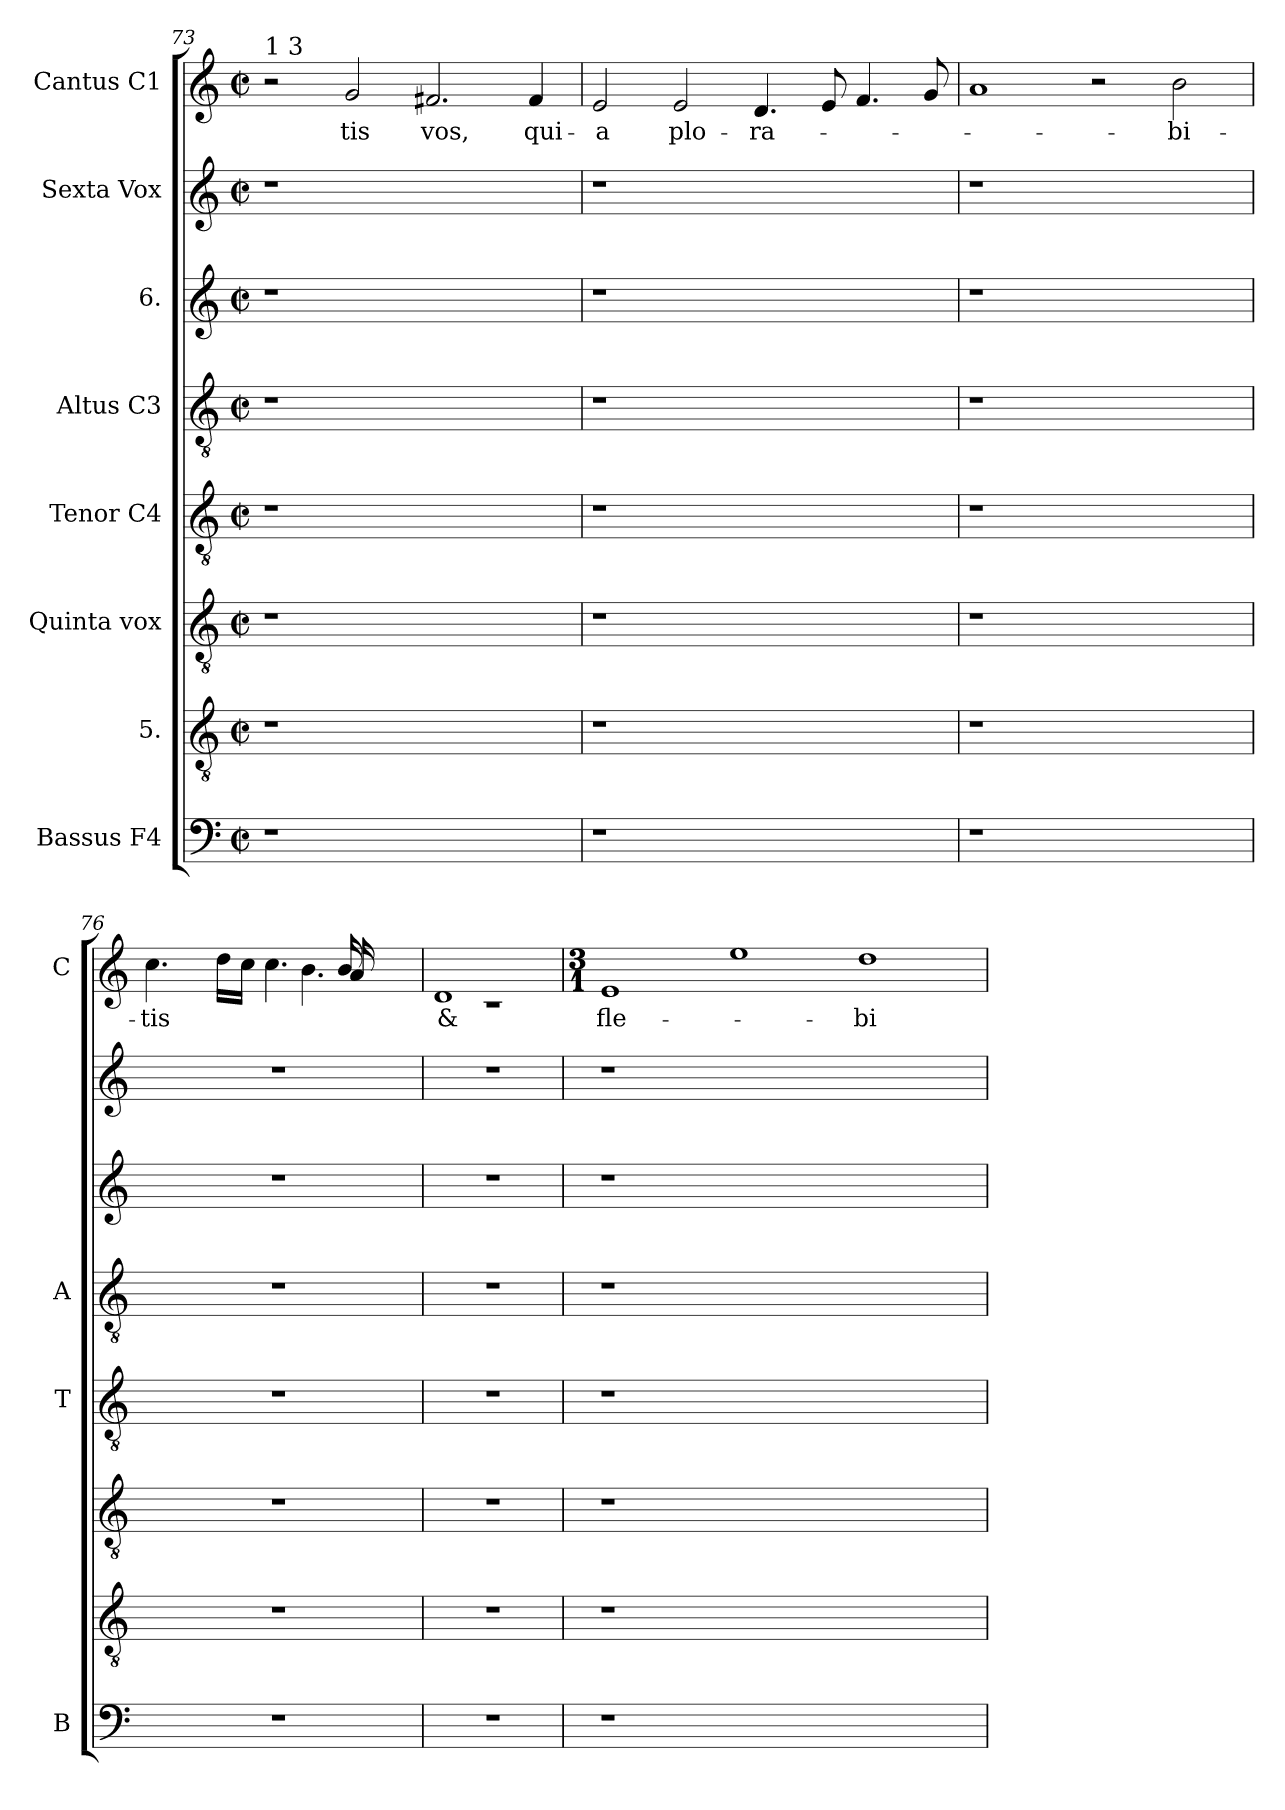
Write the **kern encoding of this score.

**kern	**kern	**kern	**kern	**kern	**kern	**kern	**kern	**text
*part8	*part7	*part6	*part5	*part4	*part3	*part2	*part1	*part1
*staff8	*staff7	*staff6	*staff5	*staff4	*staff3	*staff2	*staff1	*staff1
*I"Bassus F4	*I"5.	*I"Quinta vox	*I"Tenor C4	*I"Altus C3	*I"6.	*I"Sexta Vox	*I"Cantus C1	*
*I'B	*	*	*I'T	*I'A	*	*	*I'C	*
!!LO:LB:g=z
*clefF4	*clefGv2	*clefGv2	*clefGv2	*clefGv2	*clefG2	*clefG2	*clefG2	*
*k[]	*k[]	*k[]	*k[]	*k[]	*k[]	*k[]	*k[]	*
*C:	*C:	*C:	*C:	*C:	*C:	*C:	*C:	*
*M2/2	*M2/2	*M2/2	*M2/2	*M2/2	*M2/2	*M2/2	*M2/2	*
*met(c|)	*met(c|)	*met(c|)	*met(c|)	*met(c|)	*met(c|)	*met(c|)	*met(c|)	*
=73	=73	=73	=73	=73	=73	=73	=73	=73
!	!	!	!	!	!	!	!LO:TX:a:t=1 3	!
1r	1r	1r	1r	1r	1r	1r	2r	.
!	!	!	!	!	!	!	!	!LO:LY:b
.	.	.	.	.	.	.	2g/	-tis
!	!	!	!	!	!	!	!	!LO:LY:b
1ryy	1ryy	1ryy	1ryy	1ryy	1ryy	1ryy	2.f#X/	vos,
!	!	!	!	!	!	!	!	!LO:LY:b
.	.	.	.	.	.	.	4f#/	qui-
=74	=74	=74	=74	=74	=74	=74	=74	=74
!	!	!	!	!	!	!	!	!LO:LY:b
1r	1r	1r	1r	1r	1r	1r	2e/	-a
!	!	!	!	!	!	!	!	!LO:LY:b
.	.	.	.	.	.	.	2e/	plo-
!	!	!	!	!	!	!	!	!LO:LY:b
1ryy	1ryy	1ryy	1ryy	1ryy	1ryy	1ryy	4.d/	-ra-
.	.	.	.	.	.	.	8e/	.
.	.	.	.	.	.	.	4.f/	.
.	.	.	.	.	.	.	8g/	.
=75	=75	=75	=75	=75	=75	=75	=75	=75
1r	1r	1r	1r	1r	1r	1r	1a	.
1ryy	1ryy	1ryy	1ryy	1ryy	1ryy	1ryy	2r	.
!	!	!	!	!	!	!	!	!LO:LY:b
.	.	.	.	.	.	.	2b\	-bi-
=76	=76	=76	=76	=76	=76	=76	=76	=76
!	!	!	!	!	!	!	!	!LO:LY:b
*	*	*	*	*	*	*	*^	*
*	*	*	*	*	*	*	*	*^	*
*	*	*	*	*	*	*	*	*	*^	*
1r	1r	1r	1r	1r	1r	1r	4.cc\	2.ryy	2.ryy	2ryy	-tis
.	.	.	.	.	.	.	16dd\LL	.	.	.	.
.	.	.	.	.	.	.	16cc\JJ	.	.	.	.
.	.	.	.	.	.	.	4.cc\	.	.	8ryy	.
.	.	.	.	.	.	.	.	.	.	4.b\	.
.	.	.	.	.	.	.	.	16b/	16a/	.	.
.	.	.	.	.	.	.	.	8.ryy	8.ryy	.	.
.	.	.	.	.	.	.	8ryy	.	.	.	.
*	*	*	*	*	*	*	*v	*v	*v	*v	*
=77	=77	=77	=77	=77	=77	=77	=77	=77
!	!	!	!	!	!	!	!	!LO:LY:b
*	*	*	*	*	*	*	*^	*
1r	1r	1r	1r	1r	1r	1r	1d	1rc	&
*	*	*	*	*	*	*	*v	*v	*
!!LO:LB:g=z
=78	=78	=78	=78	=78	=78	=78	=78	=78
*	*	*	*	*	*	*	*M3/1	*
*	*	*	*	*	*	*	*^	*
!	!	!	!	!	!	!	!LO:TX:a:t=1 8	!	!
!	!	!	!	!	!	!	!	!	!LO:LY:b
*	*	*	*	*	*	*	*v	*v	*
1r	1r	1r	1r	1r	1r	1r	1e	fle-
0ryy	0ryy	0ryy	0ryy	0ryy	0ryy	0ryy	1ee	.
!	!	!	!	!	!	!	!	!LO:LY:b
.	.	.	.	.	.	.	1dd	-bi-
=	=	=	=	=	=	=	=	=
*-	*-	*-	*-	*-	*-	*-	*-	*-
